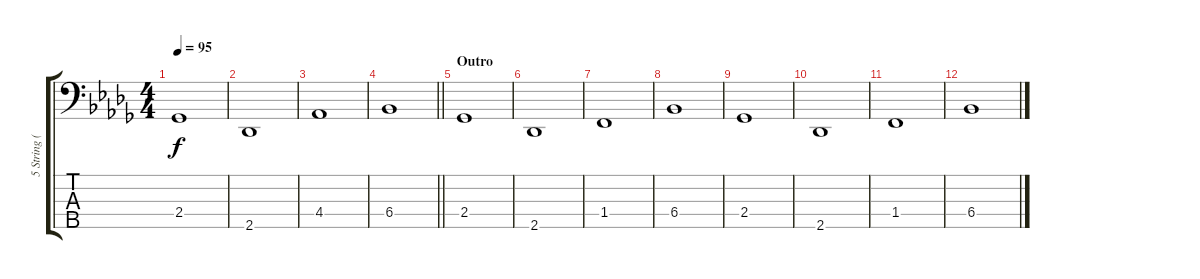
\track ("5 String (Standard B Arrangement)" "5 String (") {instrument electricbassfinger}
\staff {score tabs}
\tuning (G2 D2 A1 E1 B0) {hide}
\ts (4 4)
\tempo 95
\clef f4
\ks db
2.4.1{dy f} |
2.5.1 |
4.4.1 |
\barLineRight lightlight
6.4.1 |
\section ("" "Outro")
2.4.1 |
2.5.1 |
1.4.1 |
6.4.1 |
2.4.1 |
2.5.1 |
1.4.1 |
6.4.1
